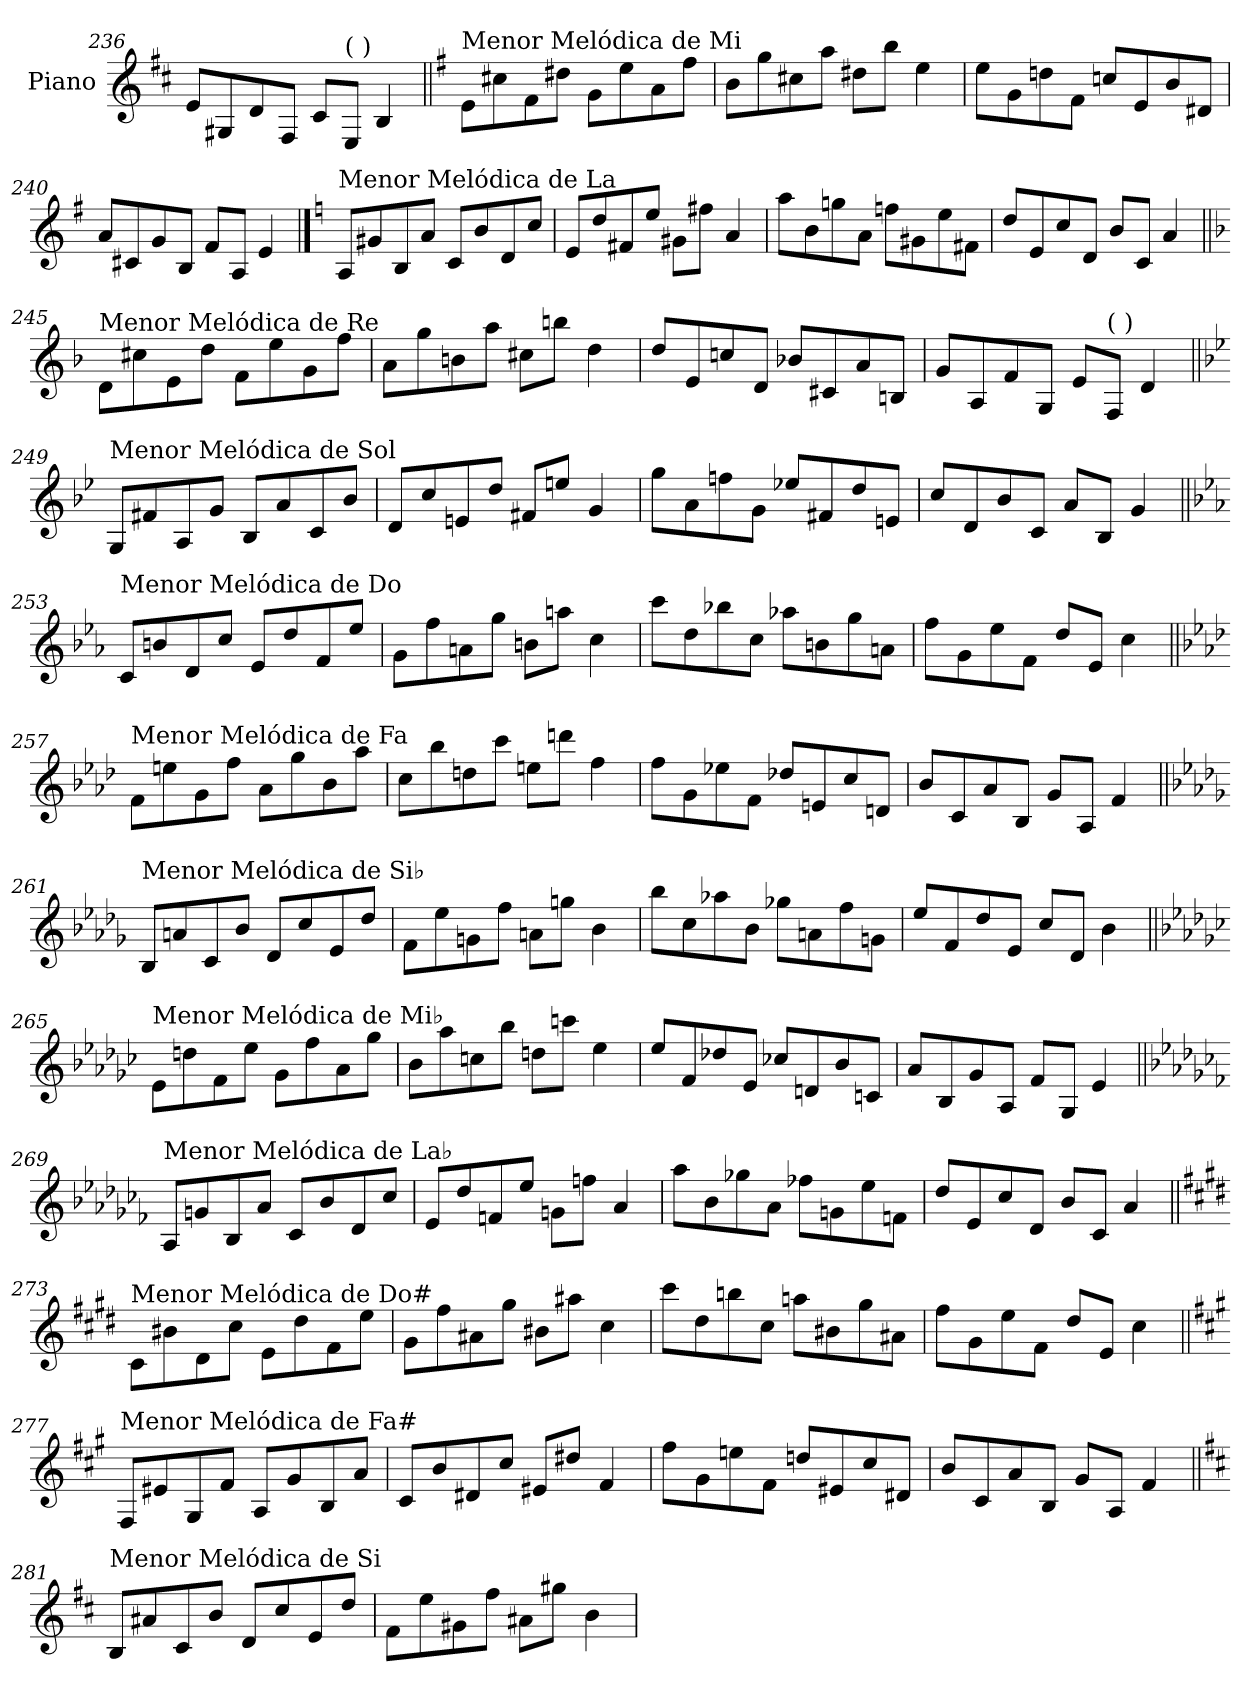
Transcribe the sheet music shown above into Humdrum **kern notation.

**kern
*part1
*staff1
*I"Piano
*I'Pno.
*clefG2
*k[f#c#]
=236
8e/L
8G#X/
8d/
8F#/J
8c#/L
!LO:TX:a:t=(    )
8E/J
4B/
!!LO:LB:g=z
=237||
*k[f#]
!LO:TX:a:t=Menor Melódica de Mi
8e\L
8cc#X\
8f#\
8dd#X\J
8g\L
8ee\
8a\
8ff#\J
=238
8b\L
8gg\
8cc#X\
8aa\J
8dd#X\L
8bb\J
4ee\
=239
8ee\L
8g\
8ddn\
8f#\J
8ccn/L
8e/
8b/
8d#X/J
=240
8a/L
8c#X/
8g/
8B/J
8f#/L
8A/J
4e/
!!LO:PB:g=z
==241
*k[]
!LO:TX:a:t=Menor Melódica de La
8A/L
8g#X/
8B/
8a/J
8c/L
8b/
8d/
8cc/J
=242
8e/L
8dd/
8f#X/
8ee/J
8g#X\L
8ff#X\J
4a/
=243
8aa\L
8b\
8ggn\
8a\J
8ffn\L
8g#X\
8ee\
8f#X\J
=244
8dd/L
8e/
8cc/
8d/J
8b/L
8c/J
4a/
!!LO:LB:g=z
=245||
*k[b-]
!LO:TX:a:t=Menor Melódica de Re
8d\L
8cc#X\
8e\
8dd\J
8f\L
8ee\
8g\
8ff\J
=246
8a\L
8gg\
8bn\
8aa\J
8cc#X\L
8bbn\J
4dd\
=247
8dd/L
8e/
8ccn/
8d/J
8b-X/L
8c#X/
8a/
8Bn/J
=248
8g/L
8A/
8f/
8G/J
8e/L
!LO:TX:a:t=(    )
8F/J
4d/
!!LO:LB:g=z
=249||
*k[b-e-]
!LO:TX:a:t=Menor Melódica de Sol
8G/L
8f#X/
8A/
8g/J
8B-/L
8a/
8c/
8b-/J
=250
8d/L
8cc/
8en/
8dd/J
8f#X/L
8een/J
4g/
=251
8gg\L
8a\
8ffn\
8g\J
8ee-X/L
8f#X/
8dd/
8en/J
=252
8cc/L
8d/
8b-/
8c/J
8a/L
8B-/J
4g/
!!LO:LB:g=z
=253||
*k[b-e-a-]
!LO:TX:a:t=Menor Melódica de Do
8c/L
8bn/
8d/
8cc/J
8e-/L
8dd/
8f/
8ee-/J
=254
8g\L
8ff\
8an\
8gg\J
8bn\L
8aan\J
4cc\
=255
8ccc\L
8dd\
8bb-X\
8cc\J
8aa-X\L
8bn\
8gg\
8an\J
=256
8ff\L
8g\
8ee-\
8f\J
8dd/L
8e-/J
4cc\
!!LO:LB:g=z
=257||
*k[b-e-a-d-]
!LO:TX:a:t=Menor Melódica de Fa
8f\L
8een\
8g\
8ff\J
8a-\L
8gg\
8b-\
8aa-\J
=258
8cc\L
8bb-\
8ddn\
8ccc\J
8een\L
8dddn\J
4ff\
=259
8ff\L
8g\
8ee-X\
8f\J
8dd-X/L
8en/
8cc/
8dn/J
=260
8b-/L
8c/
8a-/
8B-/J
8g/L
8A-/J
4f/
!!LO:LB:g=z
=261||
*k[b-e-a-d-g-]
!LO:TX:a:t=Menor Melódica de Si♭
8B-/L
8an/
8c/
8b-/J
8d-/L
8cc/
8e-/
8dd-/J
=262
8f\L
8ee-\
8gn\
8ff\J
8an\L
8ggn\J
4b-\
=263
8bb-\L
8cc\
8aa-X\
8b-\J
8gg-X\L
8an\
8ff\
8gn\J
=264
8ee-/L
8f/
8dd-/
8e-/J
8cc/L
8d-/J
4b-\
!!LO:PB:g=z
=265||
*k[b-e-a-d-g-c-]
!LO:TX:a:t=Menor Melódica de Mi♭
8e-\L
8ddn\
8f\
8ee-\J
8g-\L
8ff\
8a-\
8gg-\J
=266
8b-\L
8aa-\
8ccn\
8bb-\J
8ddn\L
8cccn\J
4ee-\
=267
8ee-/L
8f/
8dd-X/
8e-/J
8cc-X/L
8dn/
8b-/
8cn/J
=268
8a-/L
8B-/
8g-/
8A-/J
8f/L
8G-/J
4e-/
!!LO:LB:g=z
=269||
*k[b-e-a-d-g-c-f-]
!LO:TX:a:t=Menor Melódica de La♭
8A-/L
8gn/
8B-/
8a-/J
8c-/L
8b-/
8d-/
8cc-/J
=270
8e-/L
8dd-/
8fn/
8ee-/J
8gn\L
8ffn\J
4a-/
=271
8aa-\L
8b-\
8gg-X\
8a-\J
8ff-X\L
8gn\
8ee-\
8fn\J
=272
8dd-/L
8e-/
8cc-/
8d-/J
8b-/L
8c-/J
4a-/
!!LO:LB:g=z
=273||
*k[f#c#g#d#]
!LO:TX:a:t=Menor Melódica de Do#
8c#\L
8b#X\
8d#\
8cc#\J
8e\L
8dd#\
8f#\
8ee\J
=274
8g#\L
8ff#\
8a#X\
8gg#\J
8b#X\L
8aa#X\J
4cc#\
=275
8ccc#\L
8dd#\
8bbn\
8cc#\J
8aan\L
8b#X\
8gg#\
8a#X\J
=276
8ff#\L
8g#\
8ee\
8f#\J
8dd#/L
8e/J
4cc#\
!!LO:LB:g=z
=277||
*k[f#c#g#]
!LO:TX:a:t=Menor Melódica de Fa#
8F#/L
8e#X/
8G#/
8f#/J
8A/L
8g#/
8B/
8a/J
=278
8c#/L
8b/
8d#X/
8cc#/J
8e#X/L
8dd#X/J
4f#/
=279
8ff#\L
8g#\
8een\
8f#\J
8ddn/L
8e#X/
8cc#/
8d#X/J
=280
8b/L
8c#/
8a/
8B/J
8g#/L
8A/J
4f#/
!!LO:LB:g=z
=281||
*k[f#c#]
!LO:TX:a:t=Menor Melódica de Si
8B/L
8a#X/
8c#/
8b/J
8d/L
8cc#/
8e/
8dd/J
=282
8f#\L
8ee\
8g#X\
8ff#\J
8a#X\L
8gg#X\J
4b\
=
*-
